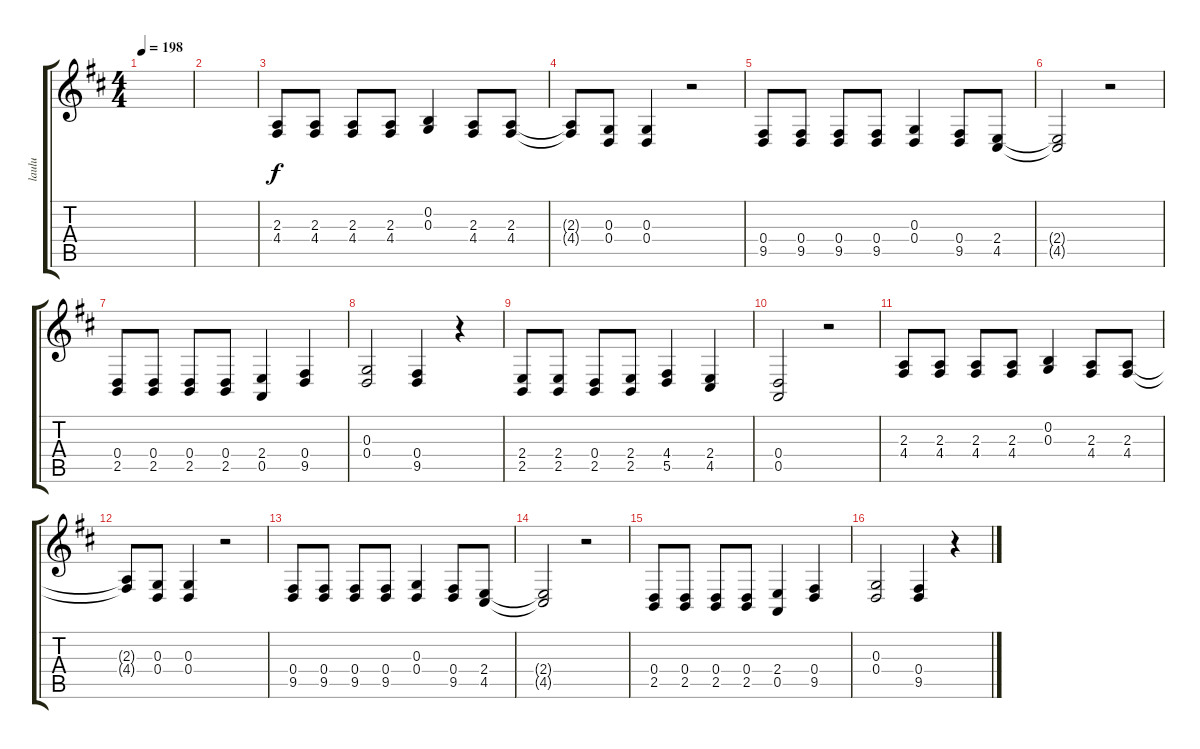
\track ("laulu" "laulu") {instrument altosax}
\staff {score tabs}
\tuning (E4 B3 G3 D3 A2 E2) {hide}
\ts (4 4)
\tempo 198
\clef g2
\ks d
|
|
(2.3 4.4).8 (2.3 4.4).8 (2.3 4.4).8 (2.3 4.4).8 (0.2 0.3).4 (2.3 4.4).8 (2.3 4.4).8 |
(2.3{t} 4.4{t}).8 (0.3 0.4).8 (0.3 0.4).4 r.2 |
(0.4 9.5).8 (0.4 9.5).8 (0.4 9.5).8 (0.4 9.5).8 (0.3 0.4).4 (0.4 9.5).8 (2.4 4.5).8 |
(2.4{t} 4.5{t}).2 r.2 |
(0.4 2.5).8 (0.4 2.5).8 (0.4 2.5).8 (0.4 2.5).8 (2.4 0.5).4 (0.4 9.5).4 |
(0.3 0.4).2 (0.4 9.5).4 r.4 |
(2.4 2.5).8 (2.4 2.5).8 (0.4 2.5).8 (2.4 2.5).8 (4.4 5.5).4 (2.4 4.5).4 |
(0.4 0.5).2 r.2 |
(2.3 4.4).8 (2.3 4.4).8 (2.3 4.4).8 (2.3 4.4).8 (0.2 0.3).4 (2.3 4.4).8 (2.3 4.4).8 |
(2.3{t} 4.4{t}).8 (0.3 0.4).8 (0.3 0.4).4 r.2 |
(0.4 9.5).8 (0.4 9.5).8 (0.4 9.5).8 (0.4 9.5).8 (0.3 0.4).4 (0.4 9.5).8 (2.4 4.5).8 |
(2.4{t} 4.5{t}).2 r.2 |
(0.4 2.5).8 (0.4 2.5).8 (0.4 2.5).8 (0.4 2.5).8 (2.4 0.5).4 (0.4 9.5).4 |
(0.3 0.4).2 (0.4 9.5).4 r.4
